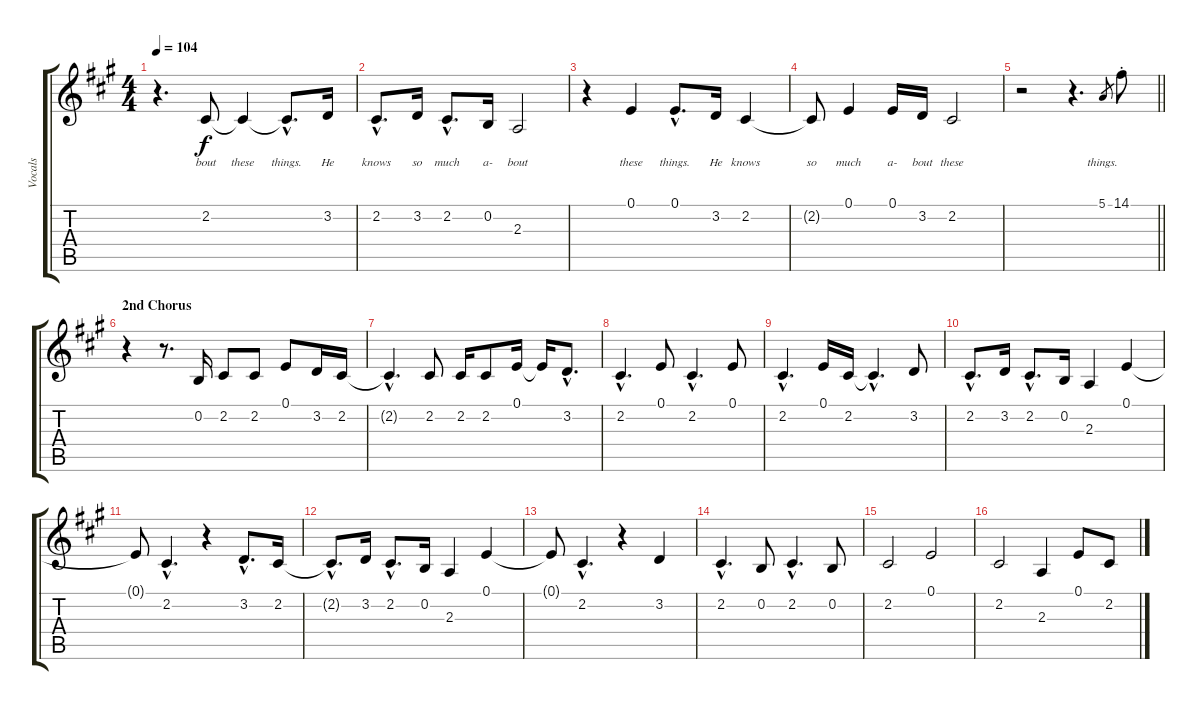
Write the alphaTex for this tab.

\track ("Vocals" "Vocals") {instrument bassoon}
\staff {score tabs}
\tuning (E4 B3 G3 D3 A2 E2) {hide}
\ts (4 4)
\tempo 104
\clef g2
\ks a
r.4{d dy f volume 7} 2.2.8{lyrics (0 "bout") lyrics (1 "") lyrics (2 "") lyrics (3 "") lyrics (4 "") volume 13} 2.2{t}.4{lyrics (0 "these") lyrics (1 "") lyrics (2 "") lyrics (3 "") lyrics (4 "")} 2.2{hac t}.8{d lyrics (0 "things.") lyrics (1 "") lyrics (2 "") lyrics (3 "") lyrics (4 "")} 3.2.16{lyrics (0 "He") lyrics (1 "") lyrics (2 "") lyrics (3 "") lyrics (4 "")} |
2.2{hac}.8{d lyrics (0 "knows") lyrics (1 "") lyrics (2 "") lyrics (3 "") lyrics (4 "")} 3.2.16{lyrics (0 "so") lyrics (1 "") lyrics (2 "") lyrics (3 "") lyrics (4 "")} 2.2{hac}.8{d lyrics (0 "much") lyrics (1 "") lyrics (2 "") lyrics (3 "") lyrics (4 "")} 0.2.16{lyrics (0 "a-") lyrics (1 "") lyrics (2 "") lyrics (3 "") lyrics (4 "")} 2.3.2{lyrics (0 "bout") lyrics (1 "") lyrics (2 "") lyrics (3 "") lyrics (4 "")} |
r.4 0.1.4{lyrics (0 "these") lyrics (1 "") lyrics (2 "") lyrics (3 "") lyrics (4 "")} 0.1{hac}.8{d lyrics (0 "things.") lyrics (1 "") lyrics (2 "") lyrics (3 "") lyrics (4 "")} 3.2.16{lyrics (0 "He") lyrics (1 "") lyrics (2 "") lyrics (3 "") lyrics (4 "")} 2.2.4{lyrics (0 "knows") lyrics (1 "") lyrics (2 "") lyrics (3 "") lyrics (4 "")} |
2.2{t}.8{lyrics (0 "so") lyrics (1 "") lyrics (2 "") lyrics (3 "") lyrics (4 "")} 0.1.4{lyrics (0 "much") lyrics (1 "") lyrics (2 "") lyrics (3 "") lyrics (4 "")} 0.1.16{lyrics (0 "a-") lyrics (1 "") lyrics (2 "") lyrics (3 "") lyrics (4 "")} 3.2.16{lyrics (0 "bout") lyrics (1 "") lyrics (2 "") lyrics (3 "") lyrics (4 "")} 2.2.2{lyrics (0 "these") lyrics (1 "") lyrics (2 "") lyrics (3 "") lyrics (4 "")} |
\barLineRight lightlight
r.2 r.4{d} 5.1.8{lyrics (0 "things.") lyrics (1 "") lyrics (2 "") lyrics (3 "") lyrics (4 "") gr} 14.1{st}.8 |
\section ("" "2nd Chorus")
r.4 r.8{d} 0.2.16 2.2.8 2.2.8 0.1.8 3.2.16 2.2.16 |
2.2{hac t}.4{d} 2.2.8 2.2.16 2.2.8 0.1.16 0.1{t}.16 3.2{hac}.8{d} |
2.2{hac}.4{d} 0.1.8 2.2{hac}.4{d} 0.1.8 |
2.2{hac}.4{d} 0.1.16 2.2.16 2.2{hac t}.4{d} 3.2.8 |
2.2{hac}.8{d} 3.2.16 2.2{hac}.8{d} 0.2.16 2.3.4 0.1.4 |
0.1{t}.8 2.2{hac}.4{d} r.4 3.2{hac}.8{d} 2.2.16 |
2.2{hac t}.8{d} 3.2.16 2.2{hac}.8{d} 0.2.16 2.3.4 0.1.4 |
0.1{t}.8 2.2{hac}.4{d} r.4 3.2.4 |
2.2{hac}.4{d} 0.2.8 2.2{hac}.4{d} 0.2.8 |
2.2.2 0.1.2 |
2.2.2 2.3.4 0.1.8 2.2.8
